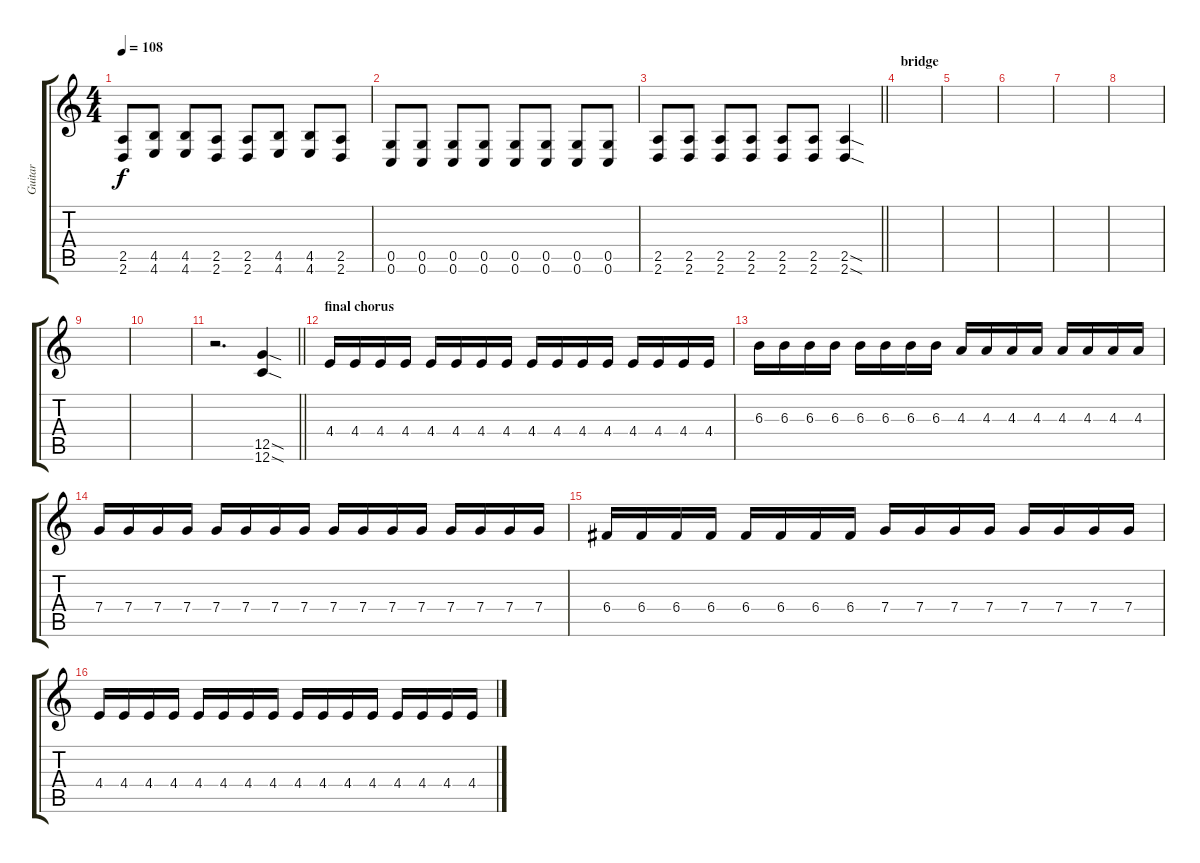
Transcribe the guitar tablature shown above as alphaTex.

\track ("Guitar" "Guitar") {instrument distortionguitar}
\staff {score tabs}
\tuning (D4 A3 F3 C3 G2 C2) {hide}
\ts (4 4)
\tempo 108
\clef g2
\ks c
(2.5 2.6).8{dy f} (4.5 4.6).8 (4.5 4.6).8 (2.5 2.6).8 (2.5 2.6).8 (4.5 4.6).8 (4.5 4.6).8 (2.5 2.6).8 |
(0.5 0.6).8 (0.5 0.6).8 (0.5 0.6).8 (0.5 0.6).8 (0.5 0.6).8 (0.5 0.6).8 (0.5 0.6).8 (0.5 0.6).8 |
\barLineRight lightlight
(2.5 2.6).8 (2.5 2.6).8 (2.5 2.6).8 (2.5 2.6).8 (2.5 2.6).8 (2.5 2.6).8 (2.5{sod} 2.6{sod}).4 |
\section ("" "bridge")
|
|
|
|
|
|
|
\barLineRight lightlight
r.2{d} (12.5{sod} 12.6{sod}).4 |
\section ("" "final chorus")
4.4.16 4.4.16 4.4.16 4.4.16 4.4.16 4.4.16 4.4.16 4.4.16 4.4.16 4.4.16 4.4.16 4.4.16 4.4.16 4.4.16 4.4.16 4.4.16 |
6.3.16 6.3.16 6.3.16 6.3.16 6.3.16 6.3.16 6.3.16 6.3.16 4.3.16 4.3.16 4.3.16 4.3.16 4.3.16 4.3.16 4.3.16 4.3.16 |
7.4.16 7.4.16 7.4.16 7.4.16 7.4.16 7.4.16 7.4.16 7.4.16 7.4.16 7.4.16 7.4.16 7.4.16 7.4.16 7.4.16 7.4.16 7.4.16 |
6.4.16 6.4.16 6.4.16 6.4.16 6.4.16 6.4.16 6.4.16 6.4.16 7.4.16 7.4.16 7.4.16 7.4.16 7.4.16 7.4.16 7.4.16 7.4.16 |
4.4.16 4.4.16 4.4.16 4.4.16 4.4.16 4.4.16 4.4.16 4.4.16 4.4.16 4.4.16 4.4.16 4.4.16 4.4.16 4.4.16 4.4.16 4.4.16
